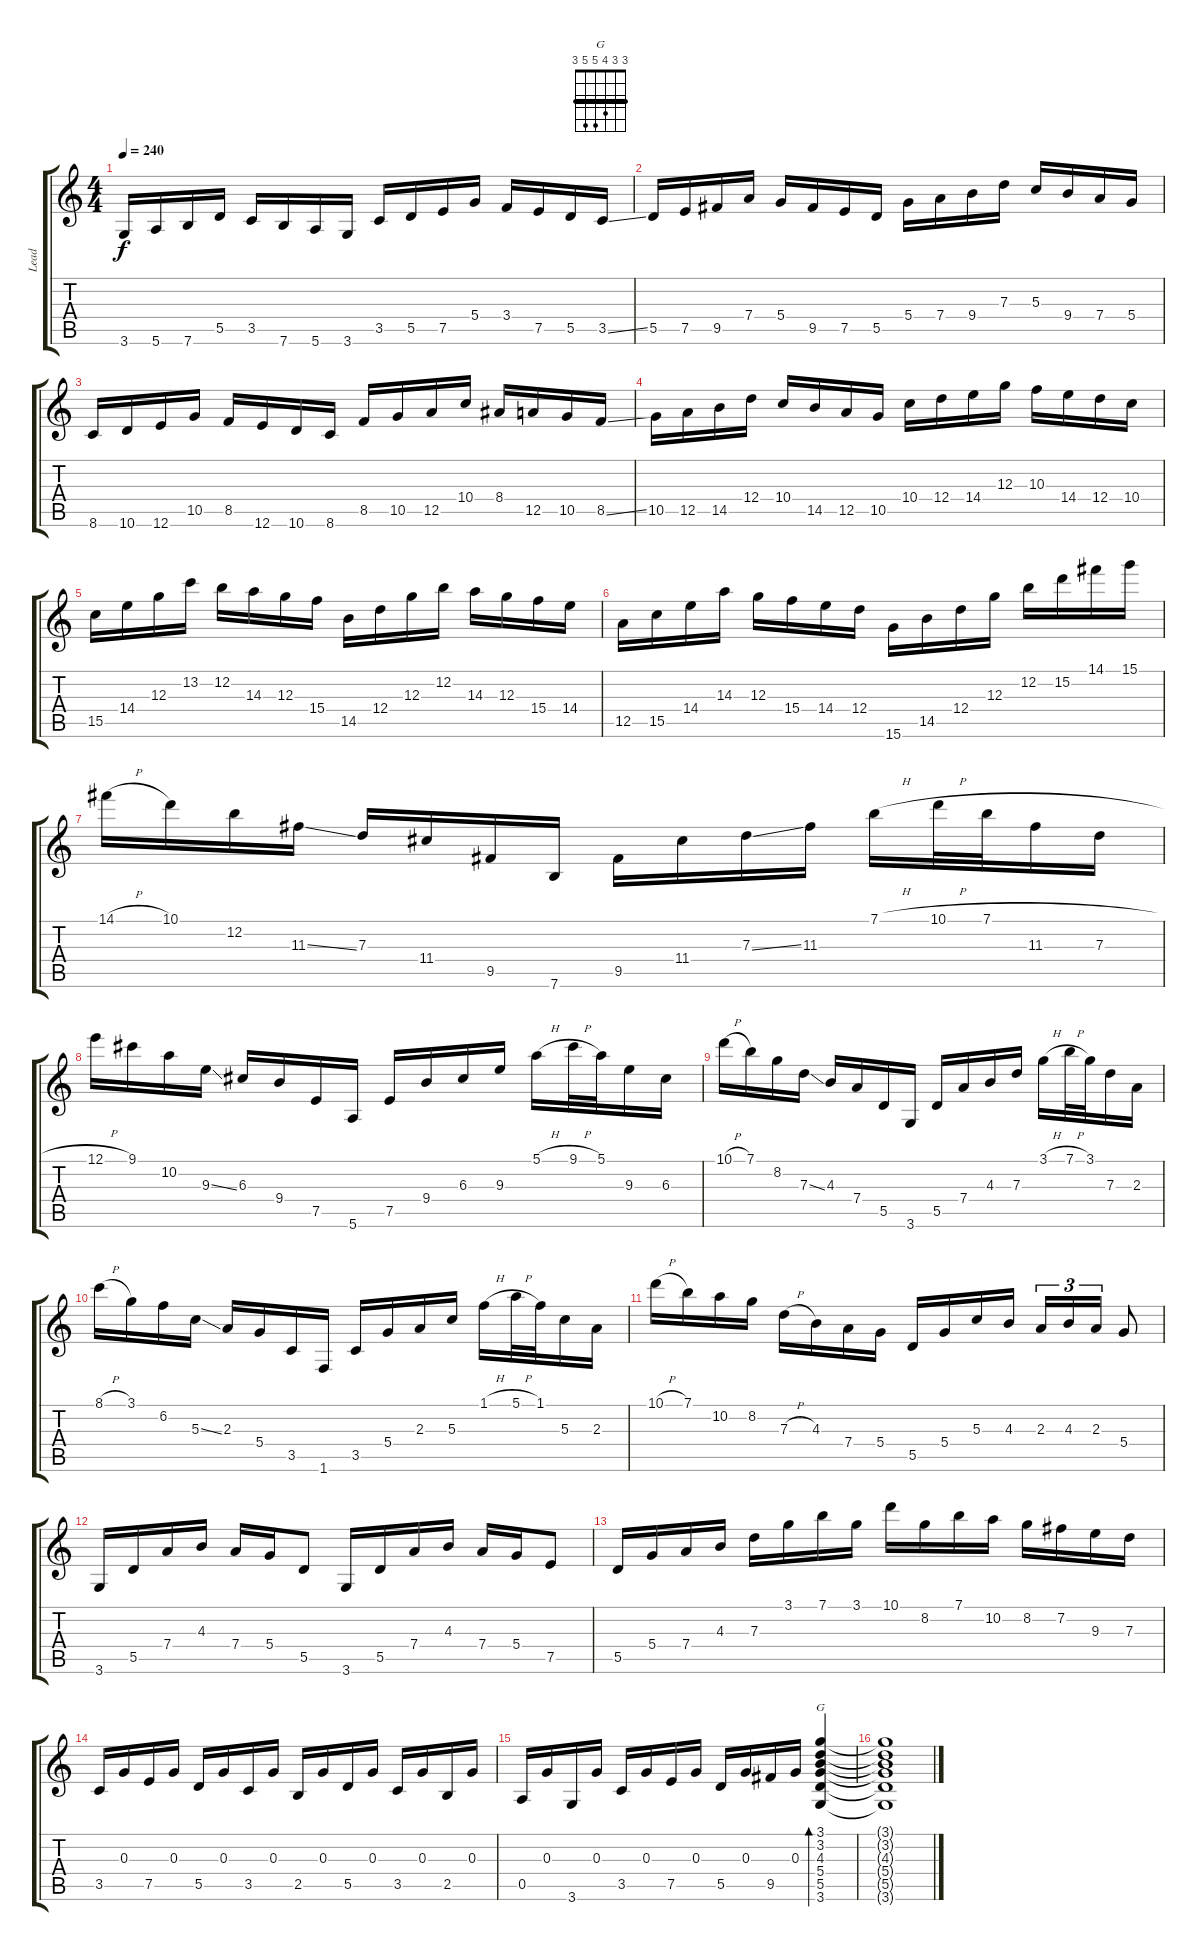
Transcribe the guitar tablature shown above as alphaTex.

\track ("Lead" "Lead") {instrument distortionguitar}
\staff {score tabs}
\tuning (E4 B3 G3 D3 A2 E2) {hide}
\chord ("G" 3 3 4 5 5 3) {barre 3}
\ts (4 4)
\tempo 240
\clef g2
\ks c
3.6.16{dy f} 5.6.16 7.6.16 5.5.16 3.5.16 7.6.16 5.6.16 3.6.16 3.5.16 5.5.16 7.5.16 5.4.16 3.4.16 7.5.16 5.5.16 3.5{ss}.16 |
5.5.16 7.5.16 9.5.16 7.4.16 5.4.16 9.5.16 7.5.16 5.5.16 5.4.16 7.4.16 9.4.16 7.3.16 5.3.16 9.4.16 7.4.16 5.4.16 |
8.6.16 10.6.16 12.6.16 10.5.16 8.5.16 12.6.16 10.6.16 8.6.16 8.5.16 10.5.16 12.5.16 10.4.16 8.4.16 12.5.16 10.5.16 8.5{ss}.16 |
10.5.16 12.5.16 14.5.16 12.4.16 10.4.16 14.5.16 12.5.16 10.5.16 10.4.16 12.4.16 14.4.16 12.3.16 10.3.16 14.4.16 12.4.16 10.4.16 |
15.5.16 14.4.16 12.3.16 13.2.16 12.2.16 14.3.16 12.3.16 15.4.16 14.5.16 12.4.16 12.3.16 12.2.16 14.3.16 12.3.16 15.4.16 14.4.16 |
12.5.16 15.5.16 14.4.16 14.3.16 12.3.16 15.4.16 14.4.16 12.4.16 15.6.16 14.5.16 12.4.16 12.3.16 12.2.16 15.2.16 14.1.16 15.1.16 |
14.1{h}.16 10.1.16 12.2.16 11.3{ss}.16 7.3.16 11.4.16 9.5.16 7.6.16 9.5.16 11.4.16 7.3{ss}.16 11.3.16 7.1{h}.16 10.1{h}.32 7.1{h}.32 11.3.16 7.3.16 |
12.1{h}.16 9.1.16 10.2.16 9.3{ss}.16 6.3.16 9.4.16 7.5.16 5.6.16 7.5.16 9.4.16 6.3.16 9.3.16 5.1{h}.16 9.1{h}.32 5.1.32 9.3.16 6.3.16 |
10.1{h}.16 7.1.16 8.2.16 7.3{ss}.16 4.3.16 7.4.16 5.5.16 3.6.16 5.5.16 7.4.16 4.3.16 7.3.16 3.1{h}.16 7.1{h}.32 3.1.32 7.3.16 2.3.16 |
8.1{h}.16 3.1.16 6.2.16 5.3{ss}.16 2.3.16 5.4.16 3.5.16 1.6.16 3.5.16 5.4.16 2.3.16 5.3.16 1.1{h}.16 5.1{h}.32 1.1.32 5.3.16 2.3.16 |
10.1{h}.16 7.1.16 10.2.16 8.2.16 7.3{h}.16 4.3.16 7.4.16 5.4.16 5.5.16 5.4.16 5.3.16 4.3.16 2.3.16{tu (3 2)} 4.3.16{tu (3 2)} 2.3.16{tu (3 2)} 5.4.8 |
3.6.16 5.5.16 7.4.16 4.3.16 7.4.16 5.4.16 5.5.8 3.6.16 5.5.16 7.4.16 4.3.16 7.4.16 5.4.16 7.5.8 |
5.5.16 5.4.16 7.4.16 4.3.16 7.3.16 3.1.16 7.1.16 3.1.16 10.1.16 8.2.16 7.1.16 10.2.16 8.2.16 7.2.16 9.3.16 7.3.16 |
3.5.16 0.3.16 7.5.16 0.3.16 5.5.16 0.3.16 3.5.16 0.3.16 2.5.16 0.3.16 5.5.16 0.3.16 3.5.16 0.3.16 2.5.16 0.3.16 |
0.5.16 0.3.16 3.6.16 0.3.16 3.5.16 0.3.16 7.5.16 0.3.16 5.5.16 0.3.16 9.5.16 0.3.16 (3.1 3.2 4.3 5.4 5.5 3.6).4{bd 480 ch "G"} |
(3.1{t} 3.2{t} 4.3{t} 5.4{t} 5.5{t} 3.6{t}).1
